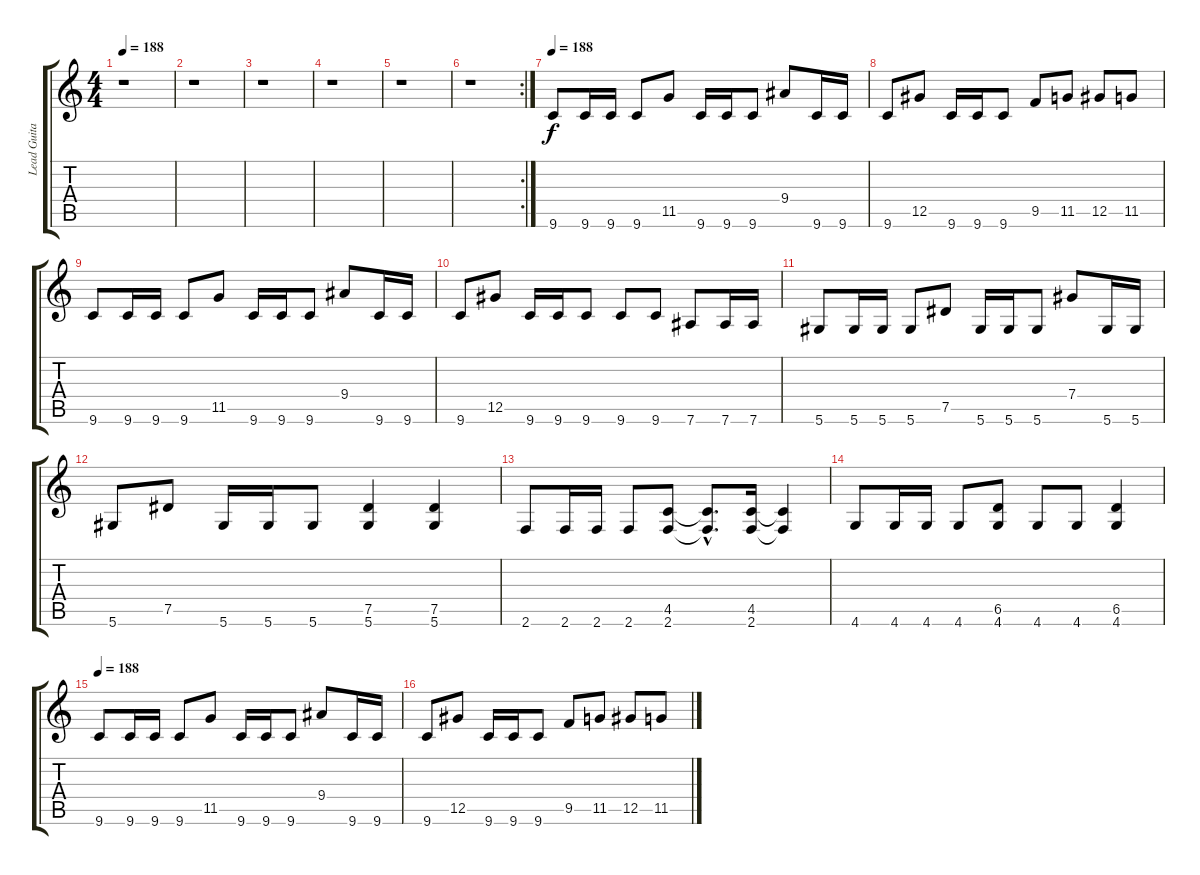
\track ("Lead Guitar " "Lead Guita") {instrument distortionguitar}
\staff {score tabs}
\tuning (Eb4 Bb3 Gb3 Db3 Ab2 Eb2) {hide}
\ts (4 4)
\tempo 188
\clef g2
\ks c
r.1{dy f} |
r.1 |
r.1 |
r.1 |
r.1 |
\rc 2
r.1 |
\tempo 188
9.6.8 9.6.16 9.6.16 9.6.8 11.5.8 9.6.16 9.6.16 9.6.8 9.4.8 9.6.16 9.6.16 |
9.6.8 12.5.8 9.6.16 9.6.16 9.6.8 9.5.8 11.5.8 12.5.8 11.5.8 |
9.6.8 9.6.16 9.6.16 9.6.8 11.5.8 9.6.16 9.6.16 9.6.8 9.4.8 9.6.16 9.6.16 |
9.6.8 12.5.8 9.6.16 9.6.16 9.6.8 9.6.8 9.6.8 7.6.8 7.6.16 7.6.16 |
5.6.8 5.6.16 5.6.16 5.6.8 7.5.8 5.6.16 5.6.16 5.6.8 7.4.8 5.6.16 5.6.16 |
5.6.8 7.5.8 5.6.16 5.6.16 5.6.8 (7.5 5.6).4 (7.5 5.6).4 |
2.6.8 2.6.16 2.6.16 2.6.8 (4.5 2.6).8 (4.5{hac t} 2.6{hac t}).8{d} (4.5 2.6).16 (4.5{t} 2.6{t}).4 |
4.6.8 4.6.16 4.6.16 4.6.8 (6.5 4.6).8 4.6.8 4.6.8 (6.5 4.6).4 |
\tempo 188
9.6.8 9.6.16 9.6.16 9.6.8 11.5.8 9.6.16 9.6.16 9.6.8 9.4.8 9.6.16 9.6.16 |
9.6.8 12.5.8 9.6.16 9.6.16 9.6.8 9.5.8 11.5.8 12.5.8 11.5.8
